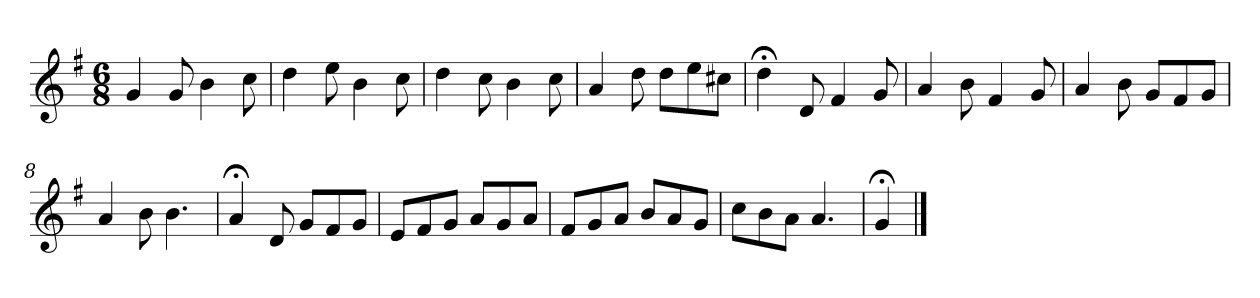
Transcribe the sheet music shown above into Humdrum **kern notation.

**kern
*part1
*staff1
*k[f#]
*G:
*M6/8
*MM120
=1
4g
8g
4b
8cc
=2
4dd
8ee
4b
8cc
=3
4dd
8cc
4b
8cc
=4
4a
8dd
8ddL
8ee
8cc#XJ
=5
4dd;<
8d
4f#
8g
=6
4a
8b
4f#
8g
=7
4a
8b
8gL
8f#
8gJ
=8
4a
8b
4.b
=9
4a;<
8d
8gL
8f#
8gJ
=10
8eL
8f#
8gJ
8aL
8g
8aJ
=11
8f#L
8g
8aJ
8bL
8a
8gJ
=12
8ccL
8b
8aJ
4.a
=13
4g;<
==
*-
